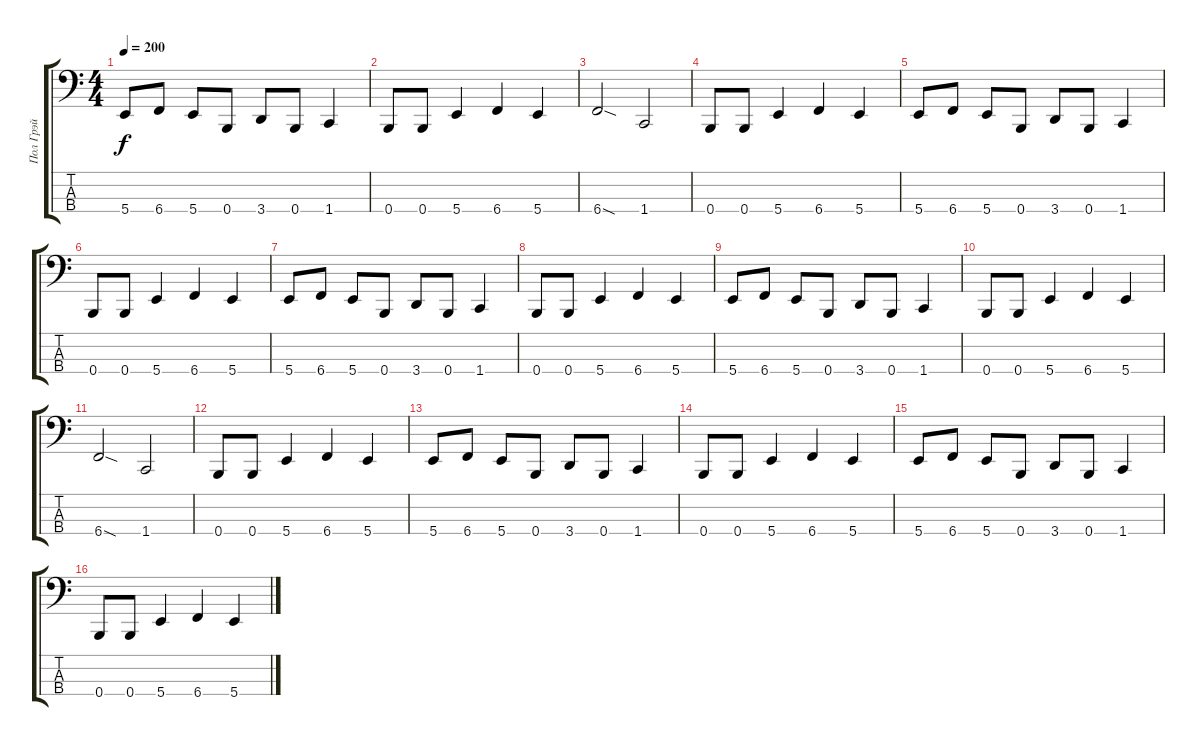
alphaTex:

\track ("Пол Грэй" "Пол Грэй") {instrument electricbasspick}
\staff {score tabs}
\tuning (E2 B1 Gb1 B0) {hide}
\ts (4 4)
\tempo 200
\clef f4
\ks c
5.4.8{dy f} 6.4.8 5.4.8 0.4.8 3.4.8 0.4.8 1.4.4 |
0.4.8 0.4.8 5.4.4 6.4.4 5.4.4 |
6.4{sod}.2 1.4.2 |
0.4.8 0.4.8 5.4.4 6.4.4 5.4.4 |
5.4.8 6.4.8 5.4.8 0.4.8 3.4.8 0.4.8 1.4.4 |
0.4.8 0.4.8 5.4.4 6.4.4 5.4.4 |
5.4.8 6.4.8 5.4.8 0.4.8 3.4.8 0.4.8 1.4.4 |
0.4.8 0.4.8 5.4.4 6.4.4 5.4.4 |
5.4.8 6.4.8 5.4.8 0.4.8 3.4.8 0.4.8 1.4.4 |
0.4.8 0.4.8 5.4.4 6.4.4 5.4.4 |
6.4{sod}.2 1.4.2 |
0.4.8 0.4.8 5.4.4 6.4.4 5.4.4 |
5.4.8 6.4.8 5.4.8 0.4.8 3.4.8 0.4.8 1.4.4 |
0.4.8 0.4.8 5.4.4 6.4.4 5.4.4 |
5.4.8 6.4.8 5.4.8 0.4.8 3.4.8 0.4.8 1.4.4 |
0.4.8 0.4.8 5.4.4 6.4.4 5.4.4
